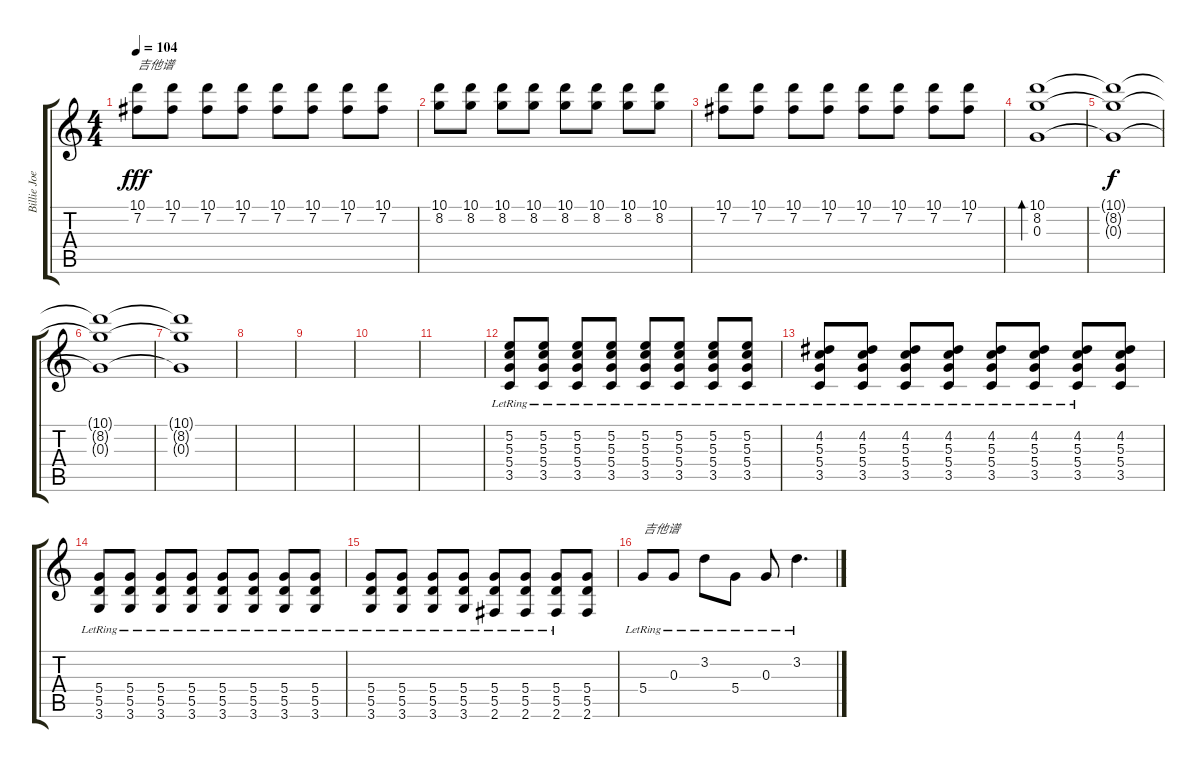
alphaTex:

\track ("Billie Joe Armstrong" "Billie Joe") {instrument acousticguitarsteel}
\staff {score tabs}
\tuning (E4 B3 G3 D3 A2 E2) {hide}
\ts (4 4)
\tempo 104
\clef g2
\ks c
(10.1 7.2).8{txt "吉他谱" dy fff} (10.1 7.2).8 (10.1 7.2).8 (10.1 7.2).8 (10.1 7.2).8 (10.1 7.2).8 (10.1 7.2).8 (10.1 7.2).8 |
(10.1 8.2).8 (10.1 8.2).8 (10.1 8.2).8 (10.1 8.2).8 (10.1 8.2).8 (10.1 8.2).8 (10.1 8.2).8 (10.1 8.2).8 |
(10.1 7.2).8 (10.1 7.2).8 (10.1 7.2).8 (10.1 7.2).8 (10.1 7.2).8 (10.1 7.2).8 (10.1 7.2).8 (10.1 7.2).8 |
(10.1 8.2 0.3).1{bd 60 instrument acousticguitarnylon} |
(10.1{t} 8.2{t} 0.3{t}).1{dy f} |
(10.1{t} 8.2{t} 0.3{t}).1 |
(10.1{t} 8.2{t} 0.3{t}).1 |
|
|
|
|
(5.2{lr} 5.3{lr} 5.4{lr} 3.5{lr}).8{volume 11 instrument distortionguitar} (5.2{lr} 5.3{lr} 5.4{lr} 3.5{lr}).8 (5.2{lr} 5.3{lr} 5.4{lr} 3.5{lr}).8 (5.2{lr} 5.3{lr} 5.4{lr} 3.5{lr}).8 (5.2{lr} 5.3{lr} 5.4{lr} 3.5{lr}).8 (5.2{lr} 5.3{lr} 5.4{lr} 3.5{lr}).8 (5.2{lr} 5.3{lr} 5.4{lr} 3.5{lr}).8 (5.2{lr} 5.3{lr} 5.4 3.5{lr}).8 |
(4.2{lr} 5.3{lr} 5.4{lr} 3.5{lr}).8 (4.2{lr} 5.3{lr} 5.4{lr} 3.5{lr}).8 (4.2{lr} 5.3{lr} 5.4{lr} 3.5{lr}).8 (4.2{lr} 5.3{lr} 5.4{lr} 3.5{lr}).8 (4.2{lr} 5.3{lr} 5.4{lr} 3.5{lr}).8 (4.2{lr} 5.3{lr} 5.4{lr} 3.5{lr}).8 (4.2{lr} 5.3{lr} 5.4{lr} 3.5{lr}).8 (4.2 5.3 5.4 3.5).8 |
(5.4{lr} 5.5{lr} 3.6{lr}).8 (5.4{lr} 5.5{lr} 3.6{lr}).8 (5.4{lr} 5.5{lr} 3.6{lr}).8 (5.4{lr} 5.5{lr} 3.6{lr}).8 (5.4{lr} 5.5{lr} 3.6{lr}).8 (5.4{lr} 5.5{lr} 3.6{lr}).8 (5.4{lr} 5.5{lr} 3.6{lr}).8 (5.4{lr} 5.5{lr} 3.6{lr}).8 |
(5.4{lr} 5.5{lr} 3.6{lr}).8 (5.4{lr} 5.5{lr} 3.6{lr}).8 (5.4{lr} 5.5{lr} 3.6{lr}).8 (5.4{lr} 5.5{lr} 3.6{lr}).8 (5.4{lr} 5.5{lr} 2.6{lr}).8 (5.4{lr} 5.5{lr} 2.6{lr}).8 (5.4{lr} 5.5{lr} 2.6{lr}).8 (5.4 5.5 2.6).8 |
5.4{lr}.8{txt "吉他谱"} 0.3{lr}.8 3.2{lr}.8 5.4{lr}.8 0.3{lr}.8 3.2{lr}.4{d}
